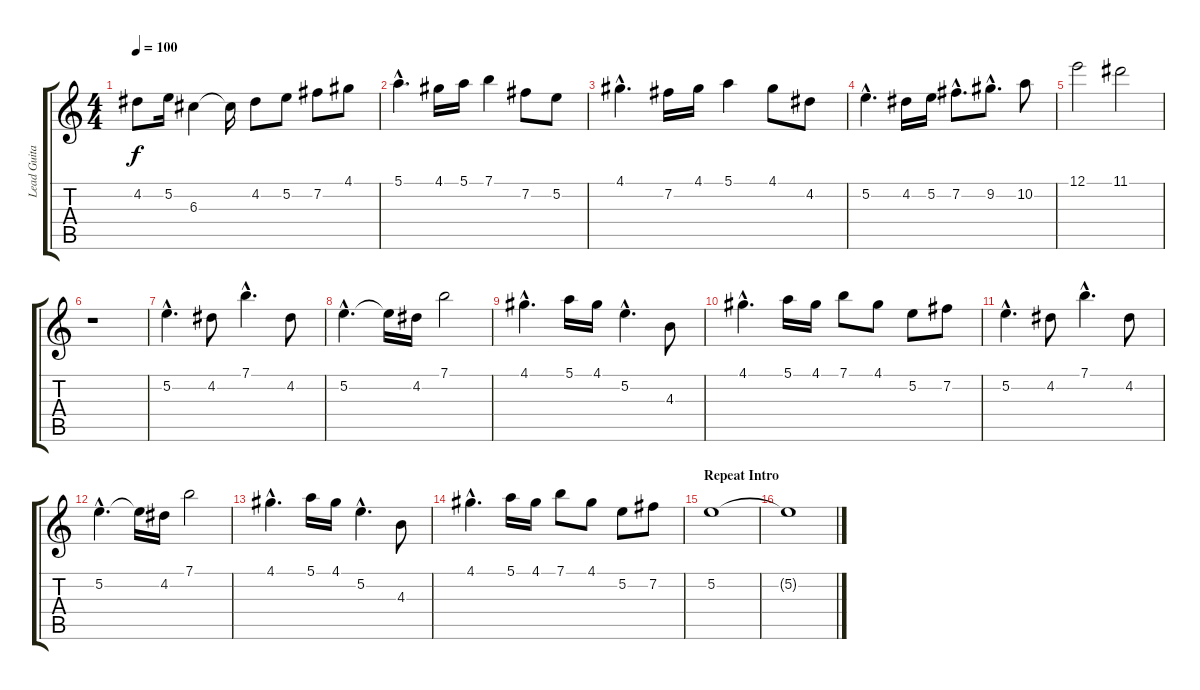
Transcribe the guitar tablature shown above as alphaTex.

\track ("Lead Guitar 1" "Lead Guita") {instrument distortionguitar}
\staff {score tabs}
\tuning (E4 B3 G3 D3 A2 E2) {hide}
\ts (4 4)
\tempo 100
\clef g2
\ks c
4.2.8{dy f} 5.2.16 6.3.4 6.3{t}.16 4.2.8 5.2.8 7.2.8 4.1.8 |
5.1{hac}.4{d} 4.1.16 5.1.16 7.1.4 7.2.8 5.2.8 |
4.1{hac}.4{d} 7.2.16 4.1.16 5.1.4 4.1.8 4.2.8 |
5.2{hac}.4{d} 4.2.16 5.2.16 7.2{hac}.8{d} 9.2{hac}.8{d} 10.2.8 |
12.1.2 11.1.2 |
r.1 |
5.2{hac}.4{d} 4.2.8 7.1{hac}.4{d} 4.2.8 |
5.2{hac}.4{d} 5.2{t}.16 4.2.16 7.1.2 |
4.1{hac}.4{d} 5.1.16 4.1.16 5.2{hac}.4{d} 4.3.8 |
4.1{hac}.4{d} 5.1.16 4.1.16 7.1.8 4.1.8 5.2.8 7.2.8 |
5.2{hac}.4{d} 4.2.8 7.1{hac}.4{d} 4.2.8 |
5.2{hac}.4{d} 5.2{t}.16 4.2.16 7.1.2 |
4.1{hac}.4{d} 5.1.16 4.1.16 5.2{hac}.4{d} 4.3.8 |
4.1{hac}.4{d} 5.1.16 4.1.16 7.1.8 4.1.8 5.2.8 7.2.8 |
\section ("" "Repeat Intro")
5.2.1 |
5.2{t}.1
